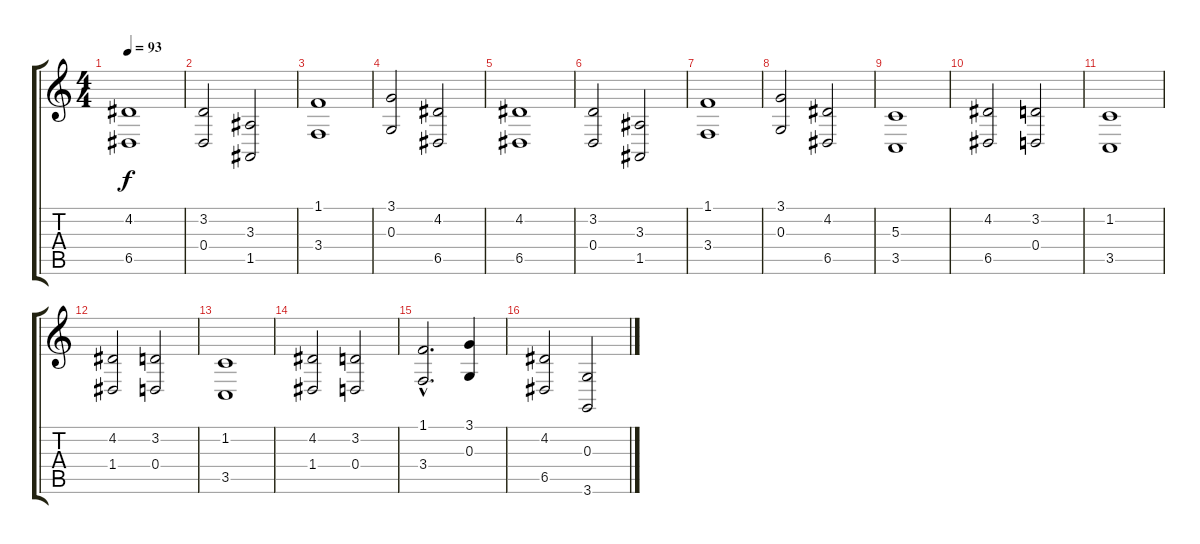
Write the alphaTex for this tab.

\track "" {instrument choiraahs}
\staff {score tabs}
\tuning (E4 B3 G3 D3 A2 E2) {hide}
\ts (4 4)
\tempo 93
\clef g2
\ks c
(4.2 6.5).1{dy f} |
(3.2 0.4).2 (3.3 1.5).2 |
(1.1 3.4).1 |
(3.1 0.3).2 (4.2 6.5).2 |
(4.2 6.5).1 |
(3.2 0.4).2 (3.3 1.5).2 |
(1.1 3.4).1 |
(3.1 0.3).2 (4.2 6.5).2 |
(5.3 3.5).1 |
(4.2 6.5).2 (3.2 0.4).2 |
(1.2 3.5).1 |
(4.2 1.4).2 (3.2 0.4).2 |
(1.2 3.5).1 |
(4.2 1.4).2 (3.2 0.4).2 |
(1.1{hac} 3.4{hac}).2{d} (3.1 0.3).4 |
(4.2 6.5).2 (0.3 3.6).2
